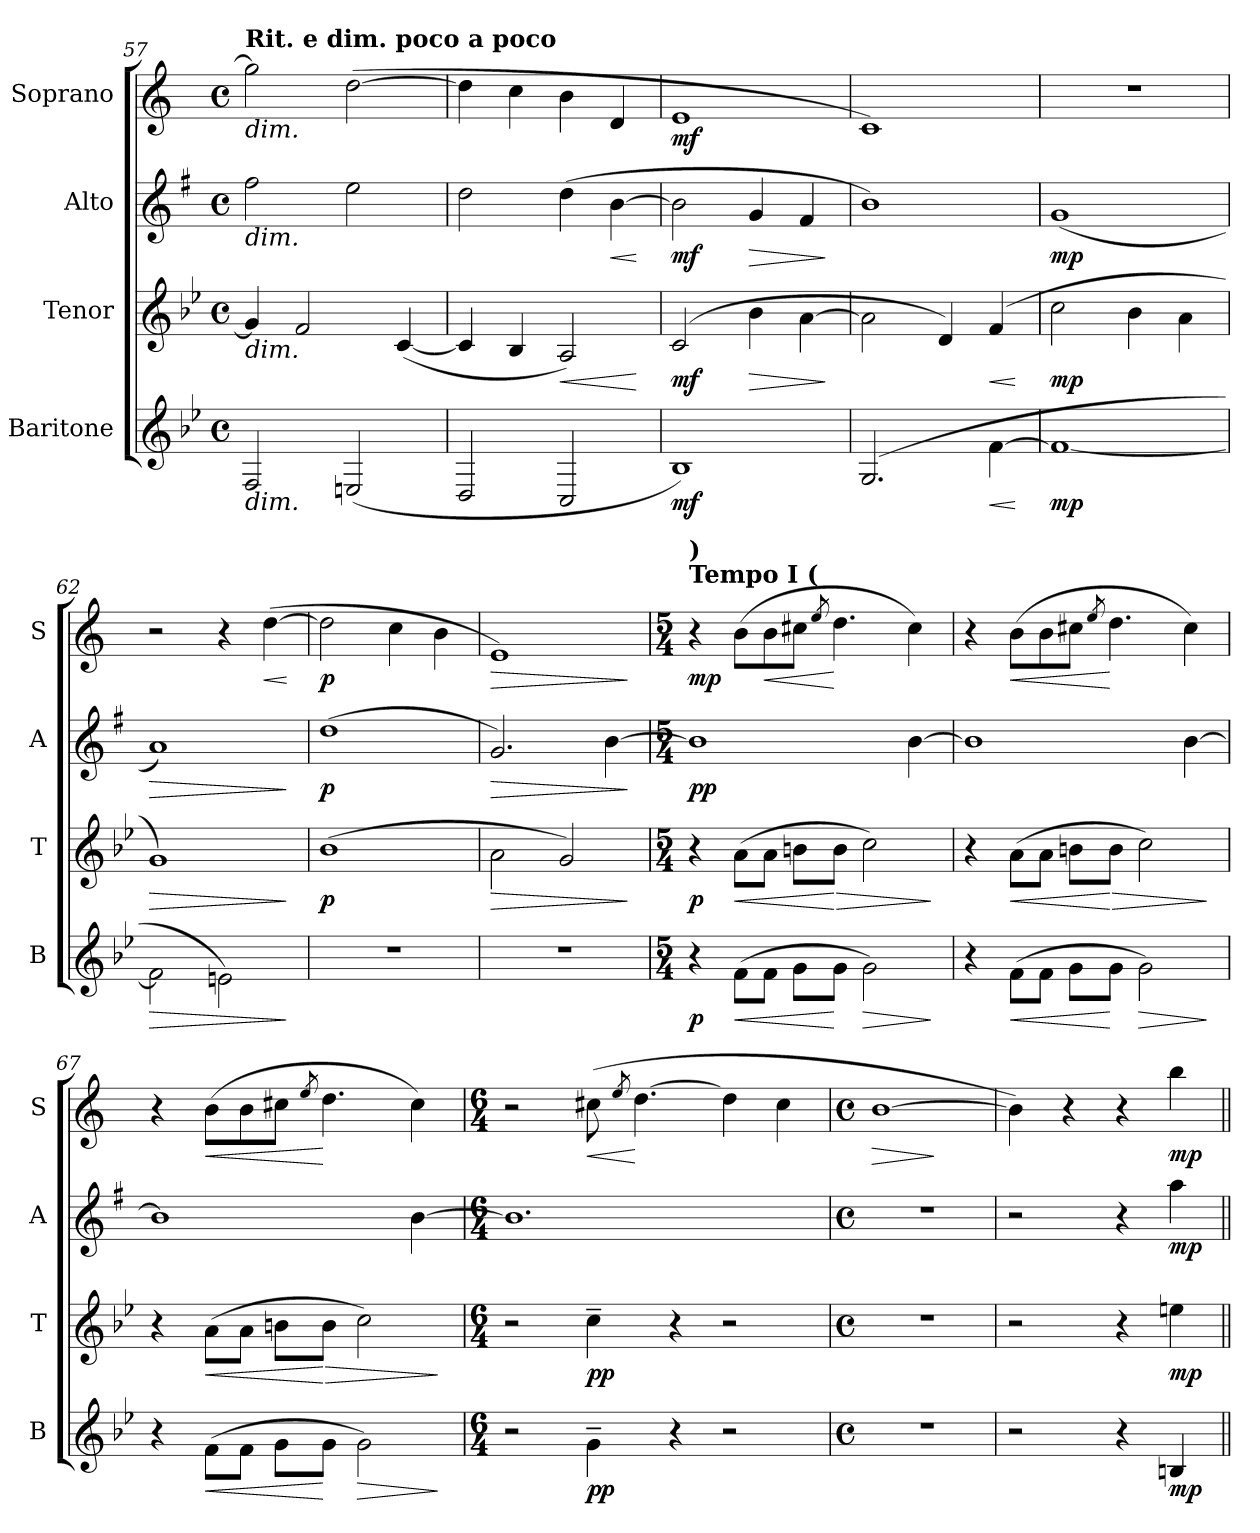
**kern	**dynam	**kern	**dynam	**kern	**dynam	**kern	**dynam
*part4	*part4	*part3	*part3	*part2	*part2	*part1	*part1
*staff4	*staff4	*staff3	*staff3	*staff2	*staff2	*staff1	*staff1
*I"Baritone	*	*I"Tenor	*	*I"Alto	*	*I"Soprano	*
*I'B	*	*I'T	*	*I'A	*	*I'S	*
*clefG2	*	*clefG2	*	*clefG2	*	*clefG2	*
*ITrd12c21	*	*ITrd8c14	*	*ITrd5c9	*	*ITrd1c2	*
*k[b-e-]	*	*k[b-e-]	*	*k[b-e-]	*	*k[b-e-]	*
*M4/4	*	*M4/4	*	*M4/4	*	*M4/4	*
*met(c)	*	*met(c)	*	*met(c)	*	*met(c)	*
=57	=57	=57	=57	=57	=57	=57	=57
!	!	!	!	!	!	!LO:TX:b:i:t=dim.	!
!	!	!	!	!	!	!LO:TX:a:B:t=Rit. e dim. poco a poco	!
!	!	!	!	!LO:TX:b:i:t=dim.	!	!	!
!	!	!LO:TX:b:i:t=dim.	!	!	!	!	!
!LO:TX:b:i:t=dim.	!	!	!	!	!	!	!
2FF/	.	4G/]	.	2a\	.	2ff\]	.
.	.	2F/	.	.	.	.	.
(<2EEn/	.	.	.	2g\	.	(>[2cc\	.
.	.	(<[4C/	.	.	.	.	.
=58	=58	=58	=58	=58	=58	=58	=58
*	*	*	*	*	*	*MM100	*
2DD/	.	4C/]	.	2f\	.	4cc\]	.
.	.	4BB-/	.	.	.	4b-\	.
!	!	!	!LO:HP:b	!	!	!	!
2CC/	.	2AA/)	<	(>4f\	.	4a\	.
!	!	!	!	!	!LO:HP:b	!	!
.	.	.	.	[4d\	<	4c/	.
.	.	.	[	.	[	.	.
=59	=59	=59	=59	=59	=59	=59	=59
*	*	*	*	*	*	*MM76	*
!	!LO:DY:b	!	!LO:DY:b	!	!LO:DY:b	!	!LO:DY:b
1BB-)	mf	(>2C/	mf	2d\]	mf	1d	mf
!	!	!	!LO:HP:b	!	!LO:HP:b	!	!
.	.	4B-\	>	4B-/	>	.	.
.	.	[4A\	.	4A/	.	.	.
.	.	.	]	.	]	.	.
=60	=60	=60	=60	=60	=60	=60	=60
(>2.GG/	.	2A\]	.	1d)	.	1B-)	.
.	.	4D/)	.	.	.	.	.
!	!LO:HP:b	!	!LO:HP:b	!	!	!	!
[4F\	<	(>4F/	<	.	.	.	.
.	[	.	[	.	.	.	.
=61	=61	=61	=61	=61	=61	=61	=61
!	!LO:DY:b	!	!LO:DY:b	!	!LO:DY:b	!	!
1F_	mp	2c\	mp	(<1B-	mp	1r	.
.	.	4B-\	.	.	.	.	.
.	.	4A\	.	.	.	.	.
=62	=62	=62	=62	=62	=62	=62	=62
!	!LO:HP:b	!	!LO:HP:b	!	!LO:HP:b	!	!
2F\]	>	1G)	>	1c)	>	2r	.
2En\)	.	.	.	.	.	4r	.
!	!	!	!	!	!	!	!LO:HP:b
.	.	.	.	.	.	(<[4cc\	<
.	]	.	]	.	]	.	[
=63	=63	=63	=63	=63	=63	=63	=63
!	!	!	!LO:DY:b	!	!LO:DY:b	!	!LO:DY:b
1r	.	(>1B-	p	(>1f	p	2cc\]	p
.	.	.	.	.	.	4b-\	.
.	.	.	.	.	.	4a\	.
=64	=64	=64	=64	=64	=64	=64	=64
!	!	!	!LO:HP:b	!	!LO:HP:b	!	!LO:HP:b
1r	.	2A\	>	2.B-/)	>	1d)	>
.	.	2G/)	.	.	.	.	.
.	.	.	.	[4d\	.	.	.
.	.	.	]	.	]	.	]
!!LO:LB:g=z
=65	=65	=65	=65	=65	=65	=65	=65
*M5/4	*	*M5/4	*	*M5/4	*	*M5/4	*
*	*	*	*	*	*	*MM60	*
!	!	!	!	!	!	!LO:TX:a:B:t=Tempo I (	!
!	!	!	!	!	!	!LO:TX:a:B:t=)	!
!	!LO:DY:b	!	!LO:DY:b	!	!LO:DY:b	!	!LO:DY:b
4r	p	4r	p	1d]	pp	4r	mp
!	!LO:HP:b	!	!LO:HP:b	!	!	!	!
(>8F\L	<	(>8A\L	<	.	.	(>8a\L	.
!	!	!	!	!	!	!	!LO:HP:b
8F\J	.	8A\J	.	.	.	8a\	<
8G\L	.	8Bn\L	.	.	.	8bn\J	.
.	.	.	.	.	.	8qdd/	.
!	!	!	!LO:HP:n=1:b	!	!	!	!
8G\J	[	8B\J	[ >	.	.	4.cc\	[
!	!LO:HP:b	!	!	!	!	!	!
2G\)	>	2c\)	.	.	.	.	.
.	.	.	.	[4d\	.	4b\)	.
.	]	.	]	.	.	.	.
=66	=66	=66	=66	=66	=66	=66	=66
4r	.	4r	.	1d]	.	4r	.
!	!LO:HP:b	!	!LO:HP:b	!	!	!	!LO:HP:b
(>8F\L	<	(>8A\L	<	.	.	(>8a\L	<
8F\J	.	8A\J	.	.	.	8a\	.
8G\L	.	8Bn\L	.	.	.	8bn\J	.
.	.	.	.	.	.	8qdd/	.
!	!	!	!LO:HP:n=1:b	!	!	!	!
8G\J	[	8B\J	[ >	.	.	4.cc\	[
!	!LO:HP:b	!	!	!	!	!	!
2G\)	>	2c\)	.	.	.	.	.
.	.	.	.	[4d\	.	4b\)	.
.	]	.	]	.	.	.	.
=67	=67	=67	=67	=67	=67	=67	=67
4r	.	4r	.	1d]	.	4r	.
!	!LO:HP:b	!	!LO:HP:b	!	!	!	!LO:HP:b
(>8F\L	<	(>8A\L	<	.	.	(>8a\L	<
8F\J	.	8A\J	.	.	.	8a\	.
8G\L	.	8Bn\L	.	.	.	8bn\J	.
.	.	.	.	.	.	8qdd/	.
!	!	!	!LO:HP:n=1:b	!	!	!	!
8G\J	[	8B\J	[ >	.	.	4.cc\	[
!	!LO:HP:b	!	!	!	!	!	!
2G\)	>	2c\)	.	.	.	.	.
.	.	.	.	[4d\	.	4b\)	.
.	]	.	]	.	.	.	.
=68	=68	=68	=68	=68	=68	=68	=68
*M6/4	*	*M6/4	*	*M6/4	*	*M6/4	*
2r	.	2r	.	1.d]	.	2r	.
!	!LO:DY:b	!	!LO:DY:b	!	!	!	!LO:HP:b
4G~\	pp	4c~\	pp	.	.	(>8bn\	<
.	.	.	.	.	.	8qdd/	.
.	.	.	.	.	.	[4.cc\	[
4r	.	4r	.	.	.	.	.
2r	.	2r	.	.	.	4cc\]	.
.	.	.	.	.	.	4b\	.
=69	=69	=69	=69	=69	=69	=69	=69
*M4/4	*	*M4/4	*	*M4/4	*	*M4/4	*
*met(c)	*	*met(c)	*	*met(c)	*	*met(c)	*
!	!	!	!	!	!	!	!LO:HP:b
1r	.	1r	.	1r	.	[1a	>
.	.	.	.	.	.	.	]
=70	=70	=70	=70	=70	=70	=70	=70
2r	.	2r	.	2r	.	4a\])	.
.	.	.	.	.	.	4r	.
4r	.	4r	.	4r	.	4r	.
!	!LO:DY:b	!	!LO:DY:b	!	!LO:DY:b	!	!LO:DY:b
4BBn/	mp	4en\	mp	4cc\	mp	4aa\	mp
=||	=||	=||	=||	=||	=||	=||	=||
*-	*-	*-	*-	*-	*-	*-	*-
